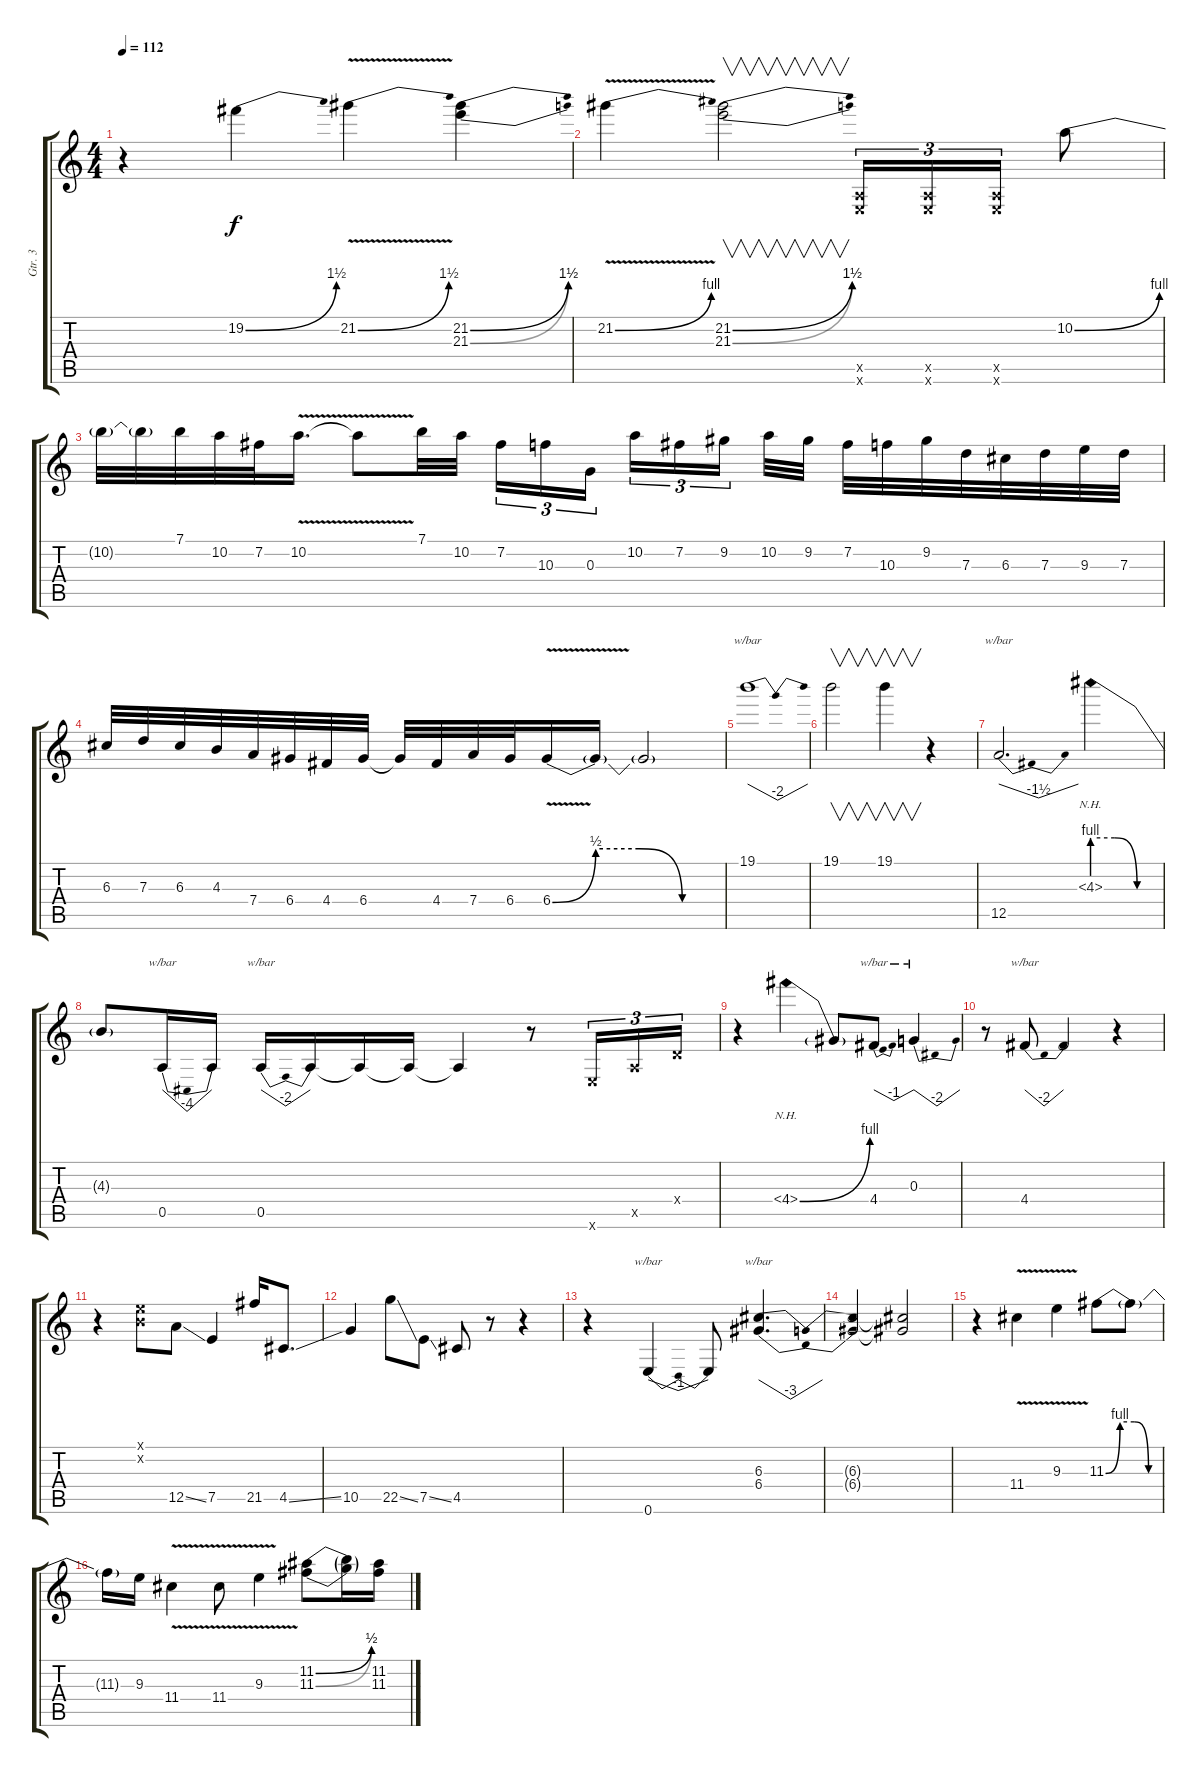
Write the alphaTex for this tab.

\track ("Gtr. 3" "Gtr. 3") {instrument overdrivenguitar}
\staff {score tabs}
\tuning (E4 B3 G3 D3 A2 E2) {hide}
\ts (4 4)
\tempo 112
\clef g2
\ks c
r.4{dy f} 19.2{be (bend 0 0 60 6)}.4 21.2{be (bend 0 0 60 6) v}.4 (21.2{be (bend 0 0 60 6)} 21.3{be (bend 0 0 60 6)}).4 |
21.2{be (bend 0 0 60 4) v}.4 (21.2{be (bend 0 0 60 6)} 21.3{be (bend 0 0 60 6)}).2{v} (0.5{x} 0.6{x}).16{tu (3 2) instrument guitarfretnoise} (0.5{x} 0.6{x}).16{tu (3 2)} (0.5{x} 0.6{x}).16{tu (3 2)} 10.2{be (bend 0 0 60 4)}.8{instrument overdrivenguitar} |
10.2{t}.32 10.2{t}.32 7.1.32 10.2.32 7.2.32 10.2{v}.16{d} 10.2{t}.8 7.1.32 10.2.32 7.2.16{tu (3 2)} 10.3.16{tu (3 2)} 0.3.16{tu (3 2)} 10.2.16{tu (3 2)} 7.2.16{tu (3 2)} 9.2.16{tu (3 2)} 10.2.32 9.2.32 7.2.32 10.3.32 9.2.32 7.3.32 6.3.32 7.3.32 9.3.32 7.3.32 |
6.3.32 7.3.32 6.3.32 4.3.32 7.4.32 6.4.32 4.4.32 6.4.32 6.4{t}.32 4.4.32 7.4.32 6.4.32 6.4{be (custom 0 0 15 2 30 2 45 0 60 0) v}.16 6.4{t}.16 6.4{t}.2 |
19.1.1{tbe (dip default 0 0 30 -8 60 0)} |
19.1.2{v} 19.1.4{v} r.4 |
12.5.2{d tbe (dip default 0 0 30 -6 60 0)} 4.3{be (custom 0 4 20 4 40 0 60 0) nh}.4 |
4.3{t}.8 0.5.16{tbe (dip default 0 0 30 -16 60 0)} 0.5{t}.16 0.5.16{tbe (dip default 0 0 30 -8 60 0)} 0.5{t}.16 0.5{t}.16 0.5{t}.16 0.5{t}.4 r.8 0.6{x}.16{tu (3 2)} 0.5{x}.16{tu (3 2)} 0.4{x}.16{tu (3 2)} |
r.4 4.4{be (bend 0 0 60 4) nh}.4 4.4{t}.8 4.4.8{tbe (dip default 0 0 30 -4 60 0)} 0.3.4{tbe (dip default 0 0 30 -8 60 0)} |
r.8 4.4.8{tbe (dip default 0 0 30 -8 60 0)} 4.4{t}.2 r.4 |
r.4 (0.1{x} 0.2{x}).8 12.5{ss}.8 7.5.4 21.5.16 4.5{ss}.8{d} |
10.5.4 22.5{ss}.8 7.5{ss}.8 4.5.8 r.8 r.4 |
r.4 0.6.4{tbe (dip default 0 0 30 -4 60 0)} 0.6{t}.8 (6.3 6.4).4{d tbe (dip default 0 0 30 -12 60 0)} |
(6.3{t} 6.4{t}).2 (6.3{t} 6.4{t}).2 |
r.4 11.4{v}.4 9.3{v}.4 11.3{be (custom 0 0 15 4 30 4 45 0 60 0)}.8 11.3{t}.8 |
11.3{t}.16 9.3.16 11.4{v}.4 11.4{v}.8 9.3{v}.4 (11.2{be (bend 0 0 60 2)} 11.3{be (bend 0 0 60 2)}).8 (11.2{t} 11.3{t}).16 (11.2 11.3).16
